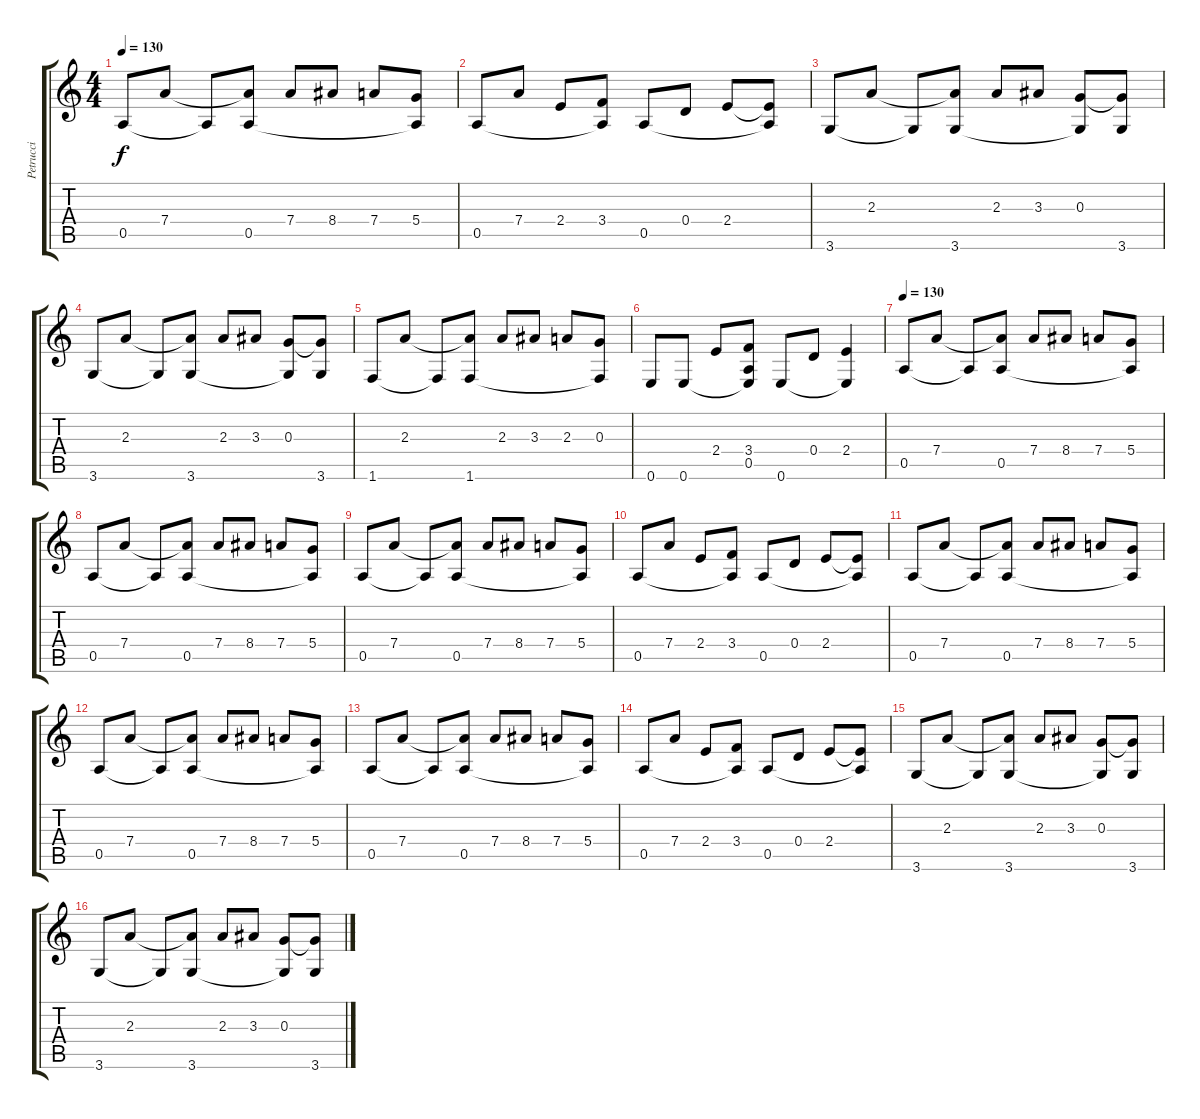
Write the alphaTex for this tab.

\track ("Petrucci" "Petrucci") {instrument distortionguitar}
\staff {score tabs}
\tuning (E4 B3 G3 D3 A2 E2) {hide}
\ts (4 4)
\tempo 130
\clef g2
\ks c
0.5.8{dy f} 7.4.8 0.5{t}.8 (7.4{t} 0.5).8 7.4.8 8.4.8 7.4.8 (5.4 0.5{t}).8 |
0.5.8 7.4.8 2.4.8 (3.4 0.5{t}).8 0.5.8 0.4.8 2.4.8 (2.4{t} 0.5{t}).8 |
3.6.8 2.3.8 3.6{t}.8 (2.3{t} 3.6).8 2.3.8 3.3.8 (0.3 3.6{t}).8 (0.3{t} 3.6).8 |
3.6.8 2.3.8 3.6{t}.8 (2.3{t} 3.6).8 2.3.8 3.3.8 (0.3 3.6{t}).8 (0.3{t} 3.6).8 |
1.6.8 2.3.8 1.6{t}.8 (2.3{t} 1.6).8 2.3.8 3.3.8 2.3.8 (0.3 1.6{t}).8 |
0.6.8 0.6.8 2.4.8 (3.4 0.5 0.6{t}).8 0.6.8 0.4.8 (2.4 0.6{t}).4 |
\tempo 130
0.5.8{instrument distortionguitar} 7.4.8 0.5{t}.8 (7.4{t} 0.5).8 7.4.8 8.4.8 7.4.8 (5.4 0.5{t}).8 |
0.5.8 7.4.8 0.5{t}.8 (7.4{t} 0.5).8 7.4.8 8.4.8 7.4.8 (5.4 0.5{t}).8 |
0.5.8 7.4.8 0.5{t}.8 (7.4{t} 0.5).8 7.4.8 8.4.8 7.4.8 (5.4 0.5{t}).8 |
0.5.8 7.4.8 2.4.8 (3.4 0.5{t}).8 0.5.8 0.4.8 2.4.8 (2.4{t} 0.5{t}).8 |
0.5.8{instrument distortionguitar} 7.4.8 0.5{t}.8 (7.4{t} 0.5).8 7.4.8 8.4.8 7.4.8 (5.4 0.5{t}).8 |
0.5.8 7.4.8 0.5{t}.8 (7.4{t} 0.5).8 7.4.8 8.4.8 7.4.8 (5.4 0.5{t}).8 |
0.5.8 7.4.8 0.5{t}.8 (7.4{t} 0.5).8 7.4.8 8.4.8 7.4.8 (5.4 0.5{t}).8 |
0.5.8 7.4.8 2.4.8 (3.4 0.5{t}).8 0.5.8 0.4.8 2.4.8 (2.4{t} 0.5{t}).8 |
3.6.8 2.3.8 3.6{t}.8 (2.3{t} 3.6).8 2.3.8 3.3.8 (0.3 3.6{t}).8 (0.3{t} 3.6).8 |
3.6.8 2.3.8 3.6{t}.8 (2.3{t} 3.6).8 2.3.8 3.3.8 (0.3 3.6{t}).8 (0.3{t} 3.6).8
